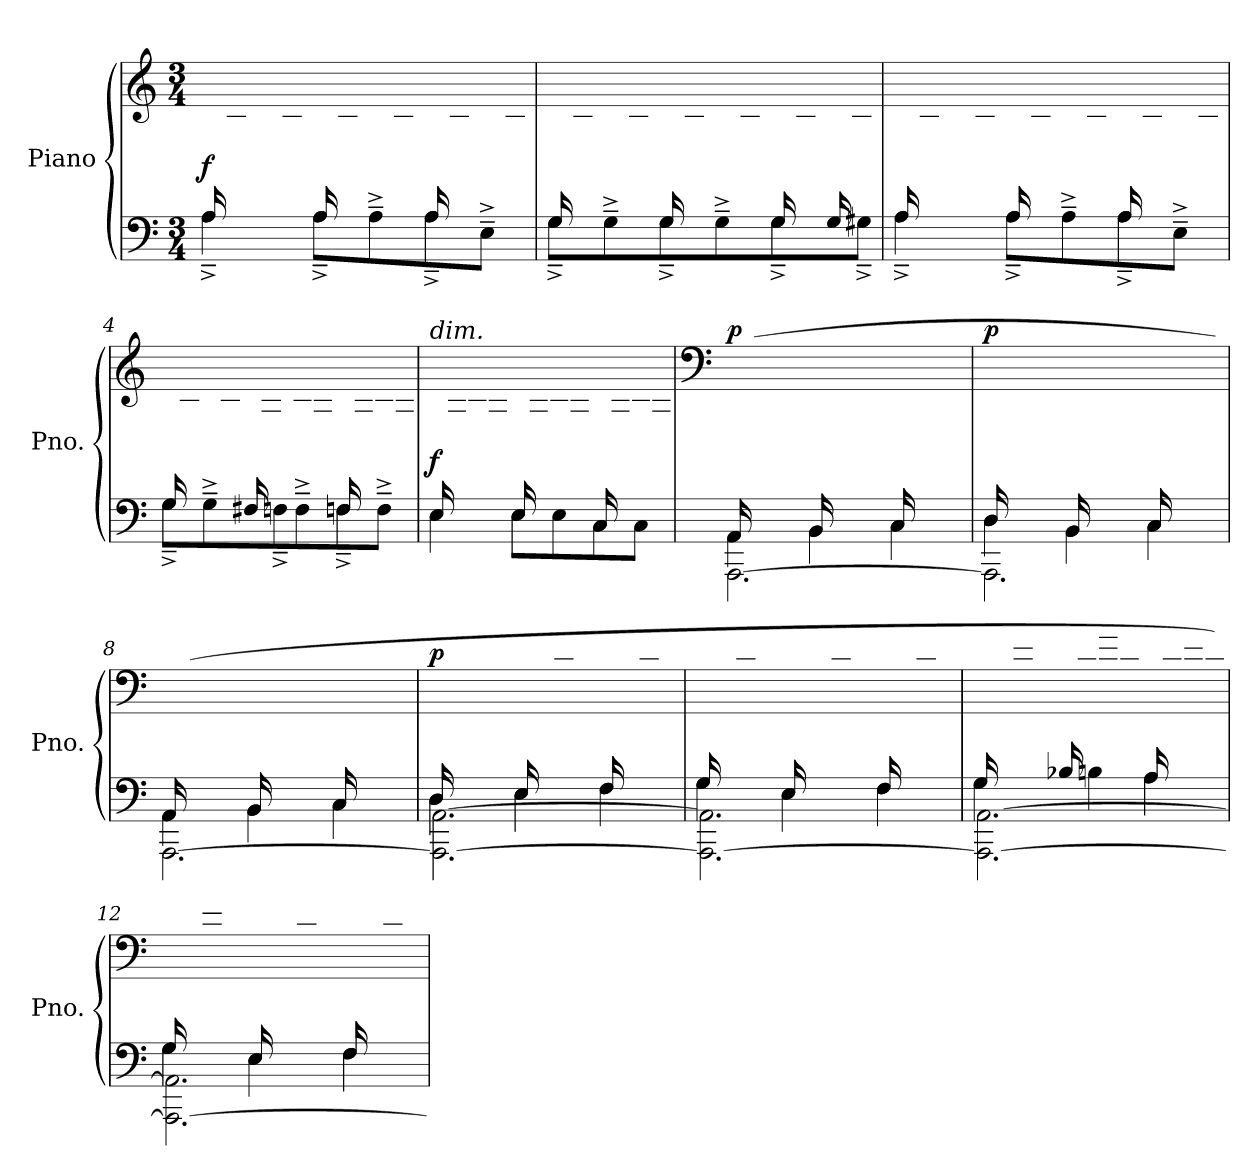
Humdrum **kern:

**kern	**kern	**dynam
*part1	*part1	*part1
*staff2	*staff1	*staff1/2
*I"Piano	*	*
*I'Pno.	*	*
*clefF4	*clefG2	*
*k[]	*k[]	*
*M3/4	*M3/4	*
*MM150	*MM150	*
=1	=1	=1
*^	*	*
!	!	!	!LO:DY:b
(>16A/LL	4A~^\	16ryy	f
8.ryy	.	16c\	.
.	.	16e\	.
.	.	16c\JJ)	.
(>16A/LL	8A~^\L	16ryy	.
8.ryy	.	16c\	.
.	8A~^\	16e\	.
.	.	16c\JJ)	.
(>16A/LL	8A~^\	16ryy	.
8.ryy	.	16c\	.
.	8E~^\J	16e\	.
.	.	16c\JJ)	.
=2	=2	=2	=2
(>16G/LL	8G~^\L	16ryy	.
8.ryy	.	16B-X\	.
.	8G~^\	16d\	.
.	.	16B-\JJ)	.
(>16G/LL	8G~^\	16ryy	.
8.ryy	.	16B-\	.
.	8G~^\	16d\	.
.	.	16B-\JJ)	.
(>16G/LL	8G~^\	16ryy	.
16ryy	.	16B-\ 16d\	.
16G/	8G#X~^\J	16ryy	.
16ryy	.	16Bn\ 16d#X\JJ)	.
=3	=3	=3	=3
(>16A/LL	4A~^\	16ryy	.
8.ryy	.	16c\	.
.	.	16e\	.
.	.	16c\JJ)	.
(>16A/LL	8A~^\L	16ryy	.
8.ryy	.	16c\	.
.	8A~^\	16e\	.
.	.	16c\JJ)	.
(>16A/LL	8A~^\	16ryy	.
8.ryy	.	16c\	.
.	8E~^\J	16e\	.
.	.	16c\JJ)	.
!!LO:LB:g=z
=4	=4	=4	=4
(>16G/LL	8G~^\L	16ryy	.
8.ryy	.	16B-X\	.
.	8G~^\	16d\	.
.	.	16B-\JJ)	.
(>16F#X/LL	8F~^\	16ryy	.
8.ryy	.	16A\	.
.	8F~^\	16c#X\	.
.	.	16A\JJ)	.
(>16Fn/LL	8F~^\	16ryy	.
8.ryy	.	16A\	.
.	8F~^\J	16c#\	.
.	.	16A\JJ)	.
=5	=5	=5	=5
!	!	!LO:TX:a:i:t=dim.	!
!	!	!	!LO:DY:b
(>16E/LL	4E\	16ryy	f
8.ryy	.	16A-X\	.
.	.	16c\	.
.	.	16A-\JJ)	.
(>16E/LL	8E\L	16ryy	.
8.ryy	.	16A-\	.
.	8E\	16c\	.
.	.	16A-\JJ)	.
(>16C/LL	8C\	16ryy	.
8.ryy	.	16A-\	.
.	8C\J	16c\	.
.	.	16A-\JJ)	.
*v	*v	*	*
=6	=6	=6
*	*clefF4	*
*^	*	*
*	*^	*	*
!	!	!	!	!LO:DY:a
16AA/LL	4AA\	[2.AAA\	16ryy	p
8.ryy	.	.	(>16C\	.
.	.	.	16A\	.
.	.	.	16C\JJ	.
16BB/LL	4BB\	.	16ryy	.
8.ryy	.	.	16D\	.
.	.	.	16A\	.
.	.	.	16D\JJ	.
16C/LL	4C\	.	16ryy	.
8.ryy	.	.	16E\	.
.	.	.	16A\	.
.	.	.	16E\JJ	.
!!LO:LB:g=z
=7	=7	=7	=7	=7
!	!	!	!	!LO:DY:a
16D/LL	4D\	2.AAA\]	16ryy	p
8.ryy	.	.	16F\	.
.	.	.	16A\	.
.	.	.	16F\JJ	.
16BB/LL	4BB\	.	16ryy	.
8.ryy	.	.	16D\	.
.	.	.	16A\	.
.	.	.	16D\JJ	.
16C/LL	4C\	.	16ryy	.
8.ryy	.	.	16E\	.
.	.	.	16A\	.
.	.	.	16E\JJ)	.
=8	=8	=8	=8	=8
16AA/LL	4AA\	[2.AAA\	16ryy	.
8.ryy	.	.	(>16C\	.
.	.	.	16A\	.
.	.	.	16C\JJ	.
16BB/LL	4BB\	.	16ryy	.
8.ryy	.	.	16D\	.
.	.	.	16A\	.
.	.	.	16D\JJ	.
16C/LL	4C\	.	16ryy	.
8.ryy	.	.	16E\	.
.	.	.	16A\	.
.	.	.	16E\JJ	.
=9	=9	=9	=9	=9
!	!	!	!	!LO:DY:a
16D/LL	4D\	2.AAA\_ [2.AA\	16ryy	p
8.ryy	.	.	16F\	.
.	.	.	16A\	.
.	.	.	16F\JJ	.
16E/LL	4E\	.	16ryy	.
8.ryy	.	.	16G\	.
.	.	.	16c\	.
.	.	.	16G\JJ	.
16F/LL	4F\	.	16ryy	.
8.ryy	.	.	16A\	.
.	.	.	16d\	.
.	.	.	16A\JJ	.
!!LO:LB:g=z
=10	=10	=10	=10	=10
16G/LL	4G\	2.AAA\_ 2.AA\]	16ryy	.
8.ryy	.	.	16B-X\	.
.	.	.	16c\	.
.	.	.	16B-\JJ	.
16E/LL	4E\	.	16ryy	.
8.ryy	.	.	16B-\	.
.	.	.	16c#X\	.
.	.	.	16B-\JJ	.
16F/LL	4F\	.	16ryy	.
8.ryy	.	.	16A\	.
.	.	.	16d\	.
.	.	.	16A\JJ	.
=11	=11	=11	=11	=11
16G/LL	4G\	2.AAA\_ [2.AA\	16ryy	.
8.ryy	.	.	16B-X\	.
.	.	.	16e\	.
.	.	.	16B-\JJ	.
16B-X/LL	4B\	.	16ryy	.
8.ryy	.	.	16d\	.
.	.	.	16g\	.
.	.	.	16d\JJ	.
16A/LL	4A\	.	16ryy	.
8.ryy	.	.	16cn\	.
.	.	.	16f\	.
.	.	.	16c\JJ)	.
=12	=12	=12	=12	=12
16G/LL	4G\	2.AAA\_ 2.AA\]	16ryy	.
8.ryy	.	.	16B-X\	.
.	.	.	16e\	.
.	.	.	16B-\JJ	.
16E/LL	4E\	.	16ryy	.
8.ryy	.	.	16G\	.
.	.	.	16c#X\	.
.	.	.	16G\JJ	.
16F/LL	4F\	.	16ryy	.
8.ryy	.	.	16A\	.
.	.	.	16d\	.
.	.	.	16A\JJ	.
*v	*v	*v	*	*
=	=	=
*-	*-	*-
